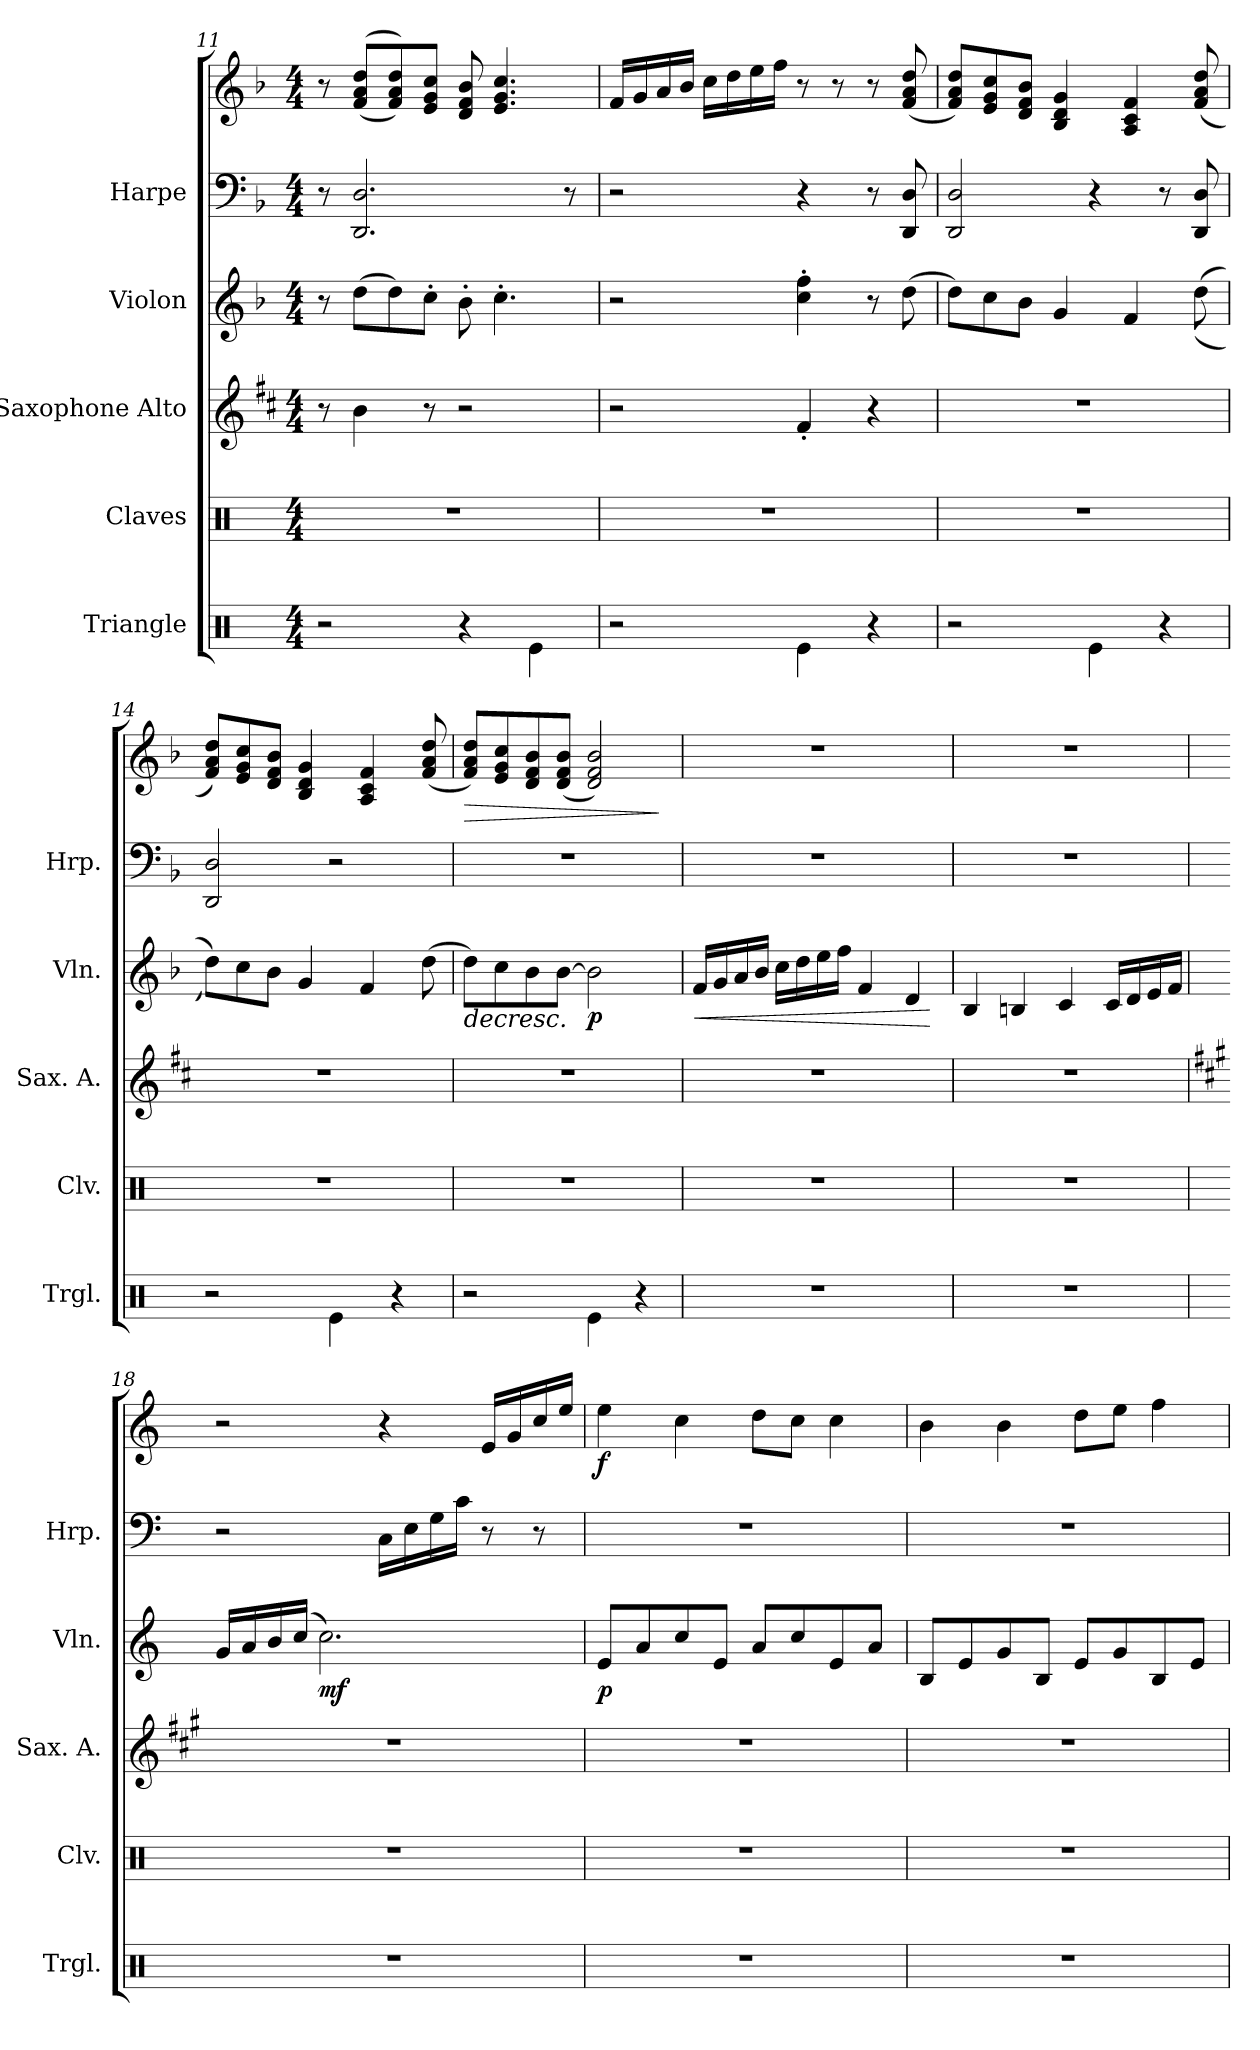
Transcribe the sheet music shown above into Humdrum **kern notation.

**kern	**kern	**kern	**kern	**dynam	**kern	**kern	**dynam
*part5	*part4	*part3	*part2	*part2	*part1	*part1	*part1
*staff6	*staff5	*staff4	*staff3	*staff3	*staff2	*staff1	*staff1/2
*I"Triangle	*I"Claves	*I"Saxophone Alto	*I"Violon	*	*I"Harpe	*	*
*I'Trgl.	*I'Clv.	*I'Sax. A.	*I'Vln.	*	*I'Hrp.	*	*
!!LO:PB:g=z
*clefX	*clefX	*clefG2	*clefG2	*	*clefF4	*clefG2	*
*	*	*ITrd5c9	*	*	*	*	*
*k[]	*k[]	*k[b-]	*k[b-]	*	*k[b-]	*k[b-]	*
*M4/4	*M4/4	*M4/4	*M4/4	*	*M4/4	*M4/4	*
=11	=11	=11	=11	=11	=11	=11	=11
2r	1r	8r	8r	.	8r	8r	.
.	.	4d\	(8dd\L	.	2.DD/ 2.D/	((8f/ 8a/ 8dd/L	.
.	.	.	8dd\)	.	.	8f/ 8a/ 8dd/))	.
.	.	8r	8cc'\J	.	.	8e/ 8g/ 8cc/J	.
4r	.	2r	8b-'\	.	.	8d/ 8f/ 8b-/	.
.	.	.	4.cc'\	.	.	4.e/ 4.g/ 4.cc/	.
4Re\	.	.	.	.	.	.	.
.	.	.	.	.	8r	.	.
=12	=12	=12	=12	=12	=12	=12	=12
2r	1r	2r	2r	.	2r	16f/LL	.
.	.	.	.	.	.	16g/	.
.	.	.	.	.	.	16a/	.
.	.	.	.	.	.	16b-/JJ	.
.	.	.	.	.	.	16cc\LL	.
.	.	.	.	.	.	16dd\	.
.	.	.	.	.	.	16ee\	.
.	.	.	.	.	.	16ff\JJ	.
4Re\	.	4A'/	4cc\' 4ff\'	.	4r	8r	.
.	.	.	.	.	.	8r	.
4r	.	4r	8r	.	8r	8r	.
.	.	.	(8dd\	.	8DD/ 8D/	(8f/ 8a/ 8dd/	.
=13	=13	=13	=13	=13	=13	=13	=13
2r	1r	1r	8dd\L)	.	2DD/ 2D/	8f/ 8a/ 8dd/L)	.
.	.	.	8cc\	.	.	8e/ 8g/ 8cc/	.
.	.	.	8b-\J	.	.	8d/ 8f/ 8b-/J	.
.	.	.	4g/	.	.	4B-/ 4d/ 4g/	.
4Re\	.	.	.	.	4r	.	.
.	.	.	4f/	.	.	4A/ 4c/ 4f/	.
4r	.	.	.	.	8r	.	.
.	.	.	((8dd\	.	8DD/ 8D/	(8f/ 8a/ 8dd/	.
=14	=14	=14	=14	=14	=14	=14	=14
2r	1r	1r	8dd\L))	.	2DD/ 2D/	8f/ 8a/ 8dd/L)	.
.	.	.	8cc\	.	.	8e/ 8g/ 8cc/	.
.	.	.	8b-\J	.	.	8d/ 8f/ 8b-/J	.
.	.	.	4g/	.	.	4B-/ 4d/ 4g/	.
4Re\	.	.	.	.	2r	.	.
.	.	.	4f/	.	.	4A/ 4c/ 4f/	.
4r	.	.	.	.	.	.	.
.	.	.	(8dd\	.	.	(8f/ 8a/ 8dd/	.
=15	=15	=15	=15	=15	=15	=15	=15
!	!	!	!	!LO:HP:b	!	!	!LO:HP:b
2r	1r	1r	8dd\L)	>	1r	8f/ 8a/ 8dd/L)	>
.	.	.	8cc\	.	.	8e/ 8g/ 8cc/	.
.	.	.	8b-\	.	.	8d/ 8f/ 8b-/	.
.	.	.	[8b-\J	.	.	(8d/ 8f/ 8b-/J	.
!	!	!	!	!LO:DY:b	!	!	!
4Re\	.	.	2b-\]	p	.	2d/ 2f/ 2b-/)	.
4r	.	.	.	.	.	.	.
.	.	.	.	]	.	.	]
!!LO:LB:g=z
=16	=16	=16	=16	=16	=16	=16	=16
!	!	!	!	!LO:HP:b	!	!	!
1r	1r	1r	16f/LL	<	1r	1r	.
.	.	.	16g/	.	.	.	.
.	.	.	16a/	.	.	.	.
.	.	.	16b-/JJ	.	.	.	.
.	.	.	16cc\LL	.	.	.	.
.	.	.	16dd\	.	.	.	.
.	.	.	16ee\	.	.	.	.
.	.	.	16ff\JJ	.	.	.	.
.	.	.	4f/	.	.	.	.
.	.	.	4d/	.	.	.	.
.	.	.	.	[	.	.	.
=17	=17	=17	=17	=17	=17	=17	=17
1r	1r	1r	4B-/	.	1r	1r	.
.	.	.	4Bn/	.	.	.	.
.	.	.	4c/	.	.	.	.
.	.	.	16c/LL	.	.	.	.
.	.	.	16d/	.	.	.	.
.	.	.	16e/	.	.	.	.
.	.	.	16f/JJ	.	.	.	.
=18	=18	=18	=18	=18	=18	=18	=18
*	*	*k[]	*k[]	*	*k[]	*k[]	*
1r	1r	1r	16g/LL	.	2r	2r	.
.	.	.	16a/	.	.	.	.
.	.	.	16b/	.	.	.	.
.	.	.	(16cc/JJ	.	.	.	.
!	!	!	!	!LO:DY:b	!	!	!
.	.	.	2.cc\)	mf	.	.	.
.	.	.	.	.	16C\LL	4r	.
.	.	.	.	.	16E\	.	.
.	.	.	.	.	16G\	.	.
.	.	.	.	.	16c\JJ	.	.
.	.	.	.	.	8r	16e/LL	.
.	.	.	.	.	.	16g/	.
.	.	.	.	.	8r	16cc/	.
.	.	.	.	.	.	16ee/JJ	.
!!LO:PB:g=z
=19	=19	=19	=19	=19	=19	=19	=19
!	!	!	!	!LO:DY:b	!	!	!LO:DY:b
1r	1r	1r	8e/L	p	1r	4ee\	f
.	.	.	8a/	.	.	.	.
.	.	.	8cc/	.	.	4cc\	.
.	.	.	8e/J	.	.	.	.
.	.	.	8a/L	.	.	8dd\L	.
.	.	.	8cc/	.	.	8cc\J	.
.	.	.	8e/	.	.	4cc\	.
.	.	.	8a/J	.	.	.	.
=20	=20	=20	=20	=20	=20	=20	=20
1r	1r	1r	8B/L	.	1r	4b\	.
.	.	.	8e/	.	.	.	.
.	.	.	8g/	.	.	4b\	.
.	.	.	8B/J	.	.	.	.
.	.	.	8e/L	.	.	8dd\L	.
.	.	.	8g/	.	.	8ee\J	.
.	.	.	8B/	.	.	4ff\	.
.	.	.	8e/J	.	.	.	.
=	=	=	=	=	=	=	=
*-	*-	*-	*-	*-	*-	*-	*-
